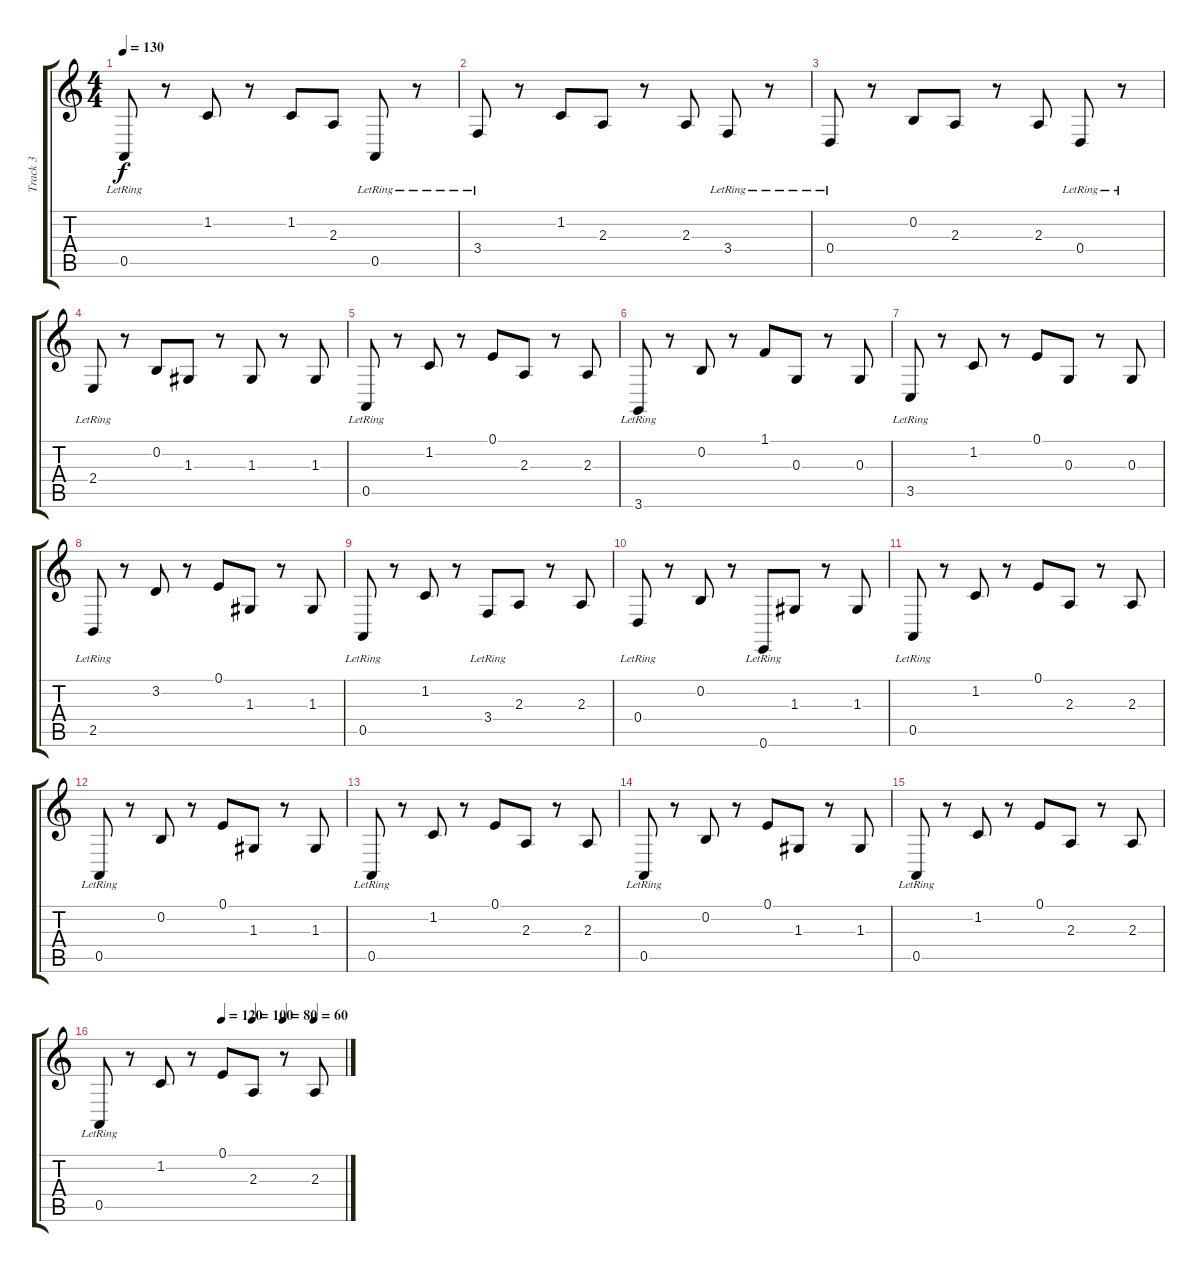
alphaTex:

\track ("Track 3" "Track 3") {instrument acousticgrandpiano}
\staff {score tabs}
\tuning (E4 B3 G3 D3 A2 E2) {hide}
\ts (4 4)
\tempo 130
\clef g2
\ks c
0.5{lr}.8{dy f instrument acousticgrandpiano} r.8 1.2.8 r.8 1.2.8 2.3.8 0.5{lr}.8 r.8 |
3.4{lr}.8 r.8 1.2.8 2.3.8 r.8 2.3.8 3.4{lr}.8 r.8 |
0.4{lr}.8 r.8 0.2.8 2.3.8 r.8 2.3.8 0.4{lr}.8 r.8 |
2.4{lr}.8 r.8 0.2.8 1.3.8 r.8 1.3.8 r.8 1.3.8 |
0.5{lr}.8 r.8 1.2.8 r.8 0.1.8 2.3.8 r.8 2.3.8 |
3.6{lr}.8 r.8 0.2.8 r.8 1.1.8 0.3.8 r.8 0.3.8 |
3.5{lr}.8 r.8 1.2.8 r.8 0.1.8 0.3.8 r.8 0.3.8 |
2.5{lr}.8 r.8 3.2.8 r.8 0.1.8 1.3.8 r.8 1.3.8 |
0.5{lr}.8 r.8 1.2.8 r.8 3.4{lr}.8 2.3.8 r.8 2.3.8 |
0.4{lr}.8 r.8 0.2.8 r.8 0.6{lr}.8 1.3.8 r.8 1.3.8 |
0.5{lr}.8 r.8 1.2.8 r.8 0.1.8 2.3.8 r.8 2.3.8 |
0.5{lr}.8 r.8 0.2.8 r.8 0.1.8 1.3.8 r.8 1.3.8 |
0.5{lr}.8 r.8 1.2.8 r.8 0.1.8 2.3.8 r.8 2.3.8 |
0.5{lr}.8 r.8 0.2.8 r.8 0.1.8 1.3.8 r.8 1.3.8 |
0.5{lr}.8 r.8 1.2.8 r.8 0.1.8 2.3.8 r.8 2.3.8 |
\tempo (120 0.5)
\tempo (100 0.625)
\tempo (80 0.75)
\tempo (60 0.875)
0.5{lr}.8 r.8 1.2.8 r.8 0.1.8 2.3.8 r.8 2.3.8
